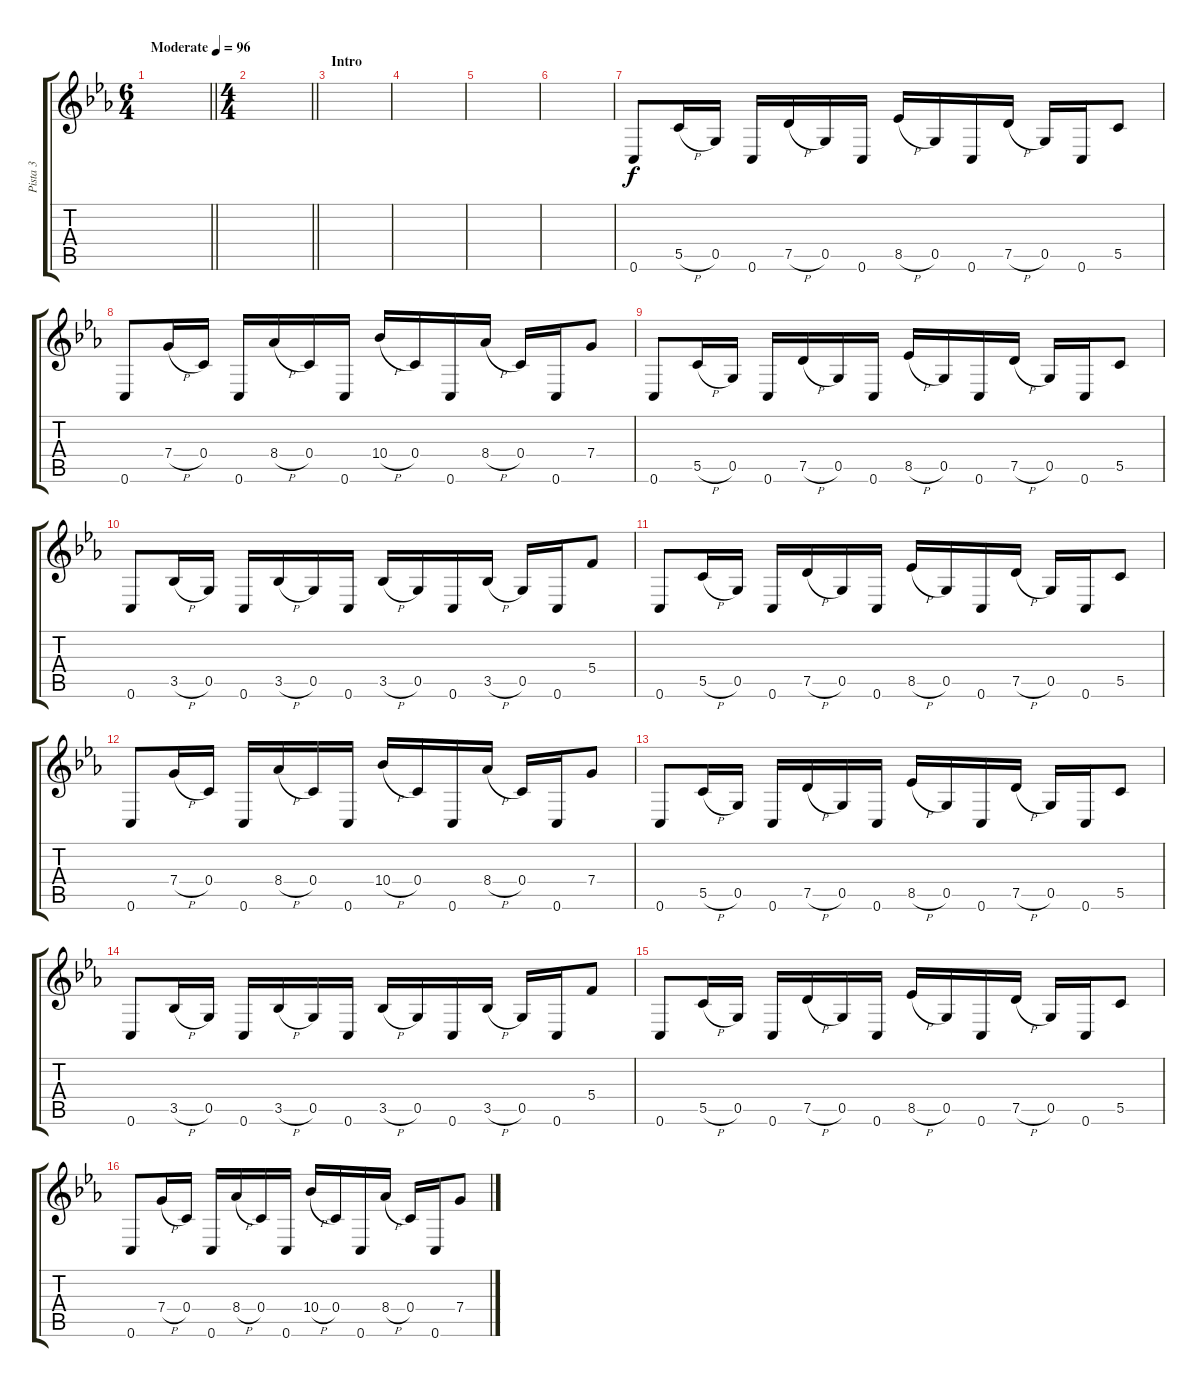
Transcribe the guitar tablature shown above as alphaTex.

\track ("Pista 3" "Pista 3") {instrument overdrivenguitar}
\staff {score tabs}
\tuning (D4 A3 F3 C3 G2 C2) {hide}
\ts (6 4)
\tempo (96 "Moderate")
\clef g2
\barLineRight lightlight
\ks eb
|
\ts (4 4)
\barLineRight lightlight
|
\section ("" "Intro")
|
|
|
|
0.6.8 5.5{h}.16 0.5.16 0.6.16 7.5{h}.16 0.5.16 0.6.16 8.5{h}.16 0.5.16 0.6.16 7.5{h}.16 0.5.16 0.6.16 5.5.8 |
0.6.8 7.4{h}.16 0.4.16 0.6.16 8.4{h}.16 0.4.16 0.6.16 10.4{h}.16 0.4.16 0.6.16 8.4{h}.16 0.4.16 0.6.16 7.4.8 |
0.6.8 5.5{h}.16 0.5.16 0.6.16 7.5{h}.16 0.5.16 0.6.16 8.5{h}.16 0.5.16 0.6.16 7.5{h}.16 0.5.16 0.6.16 5.5.8 |
0.6.8 3.5{h}.16 0.5.16 0.6.16 3.5{h}.16 0.5.16 0.6.16 3.5{h}.16 0.5.16 0.6.16 3.5{h}.16 0.5.16 0.6.16 5.4.8 |
0.6.8 5.5{h}.16 0.5.16 0.6.16 7.5{h}.16 0.5.16 0.6.16 8.5{h}.16 0.5.16 0.6.16 7.5{h}.16 0.5.16 0.6.16 5.5.8 |
0.6.8 7.4{h}.16 0.4.16 0.6.16 8.4{h}.16 0.4.16 0.6.16 10.4{h}.16 0.4.16 0.6.16 8.4{h}.16 0.4.16 0.6.16 7.4.8 |
0.6.8 5.5{h}.16 0.5.16 0.6.16 7.5{h}.16 0.5.16 0.6.16 8.5{h}.16 0.5.16 0.6.16 7.5{h}.16 0.5.16 0.6.16 5.5.8 |
0.6.8 3.5{h}.16 0.5.16 0.6.16 3.5{h}.16 0.5.16 0.6.16 3.5{h}.16 0.5.16 0.6.16 3.5{h}.16 0.5.16 0.6.16 5.4.8 |
0.6.8 5.5{h}.16 0.5.16 0.6.16 7.5{h}.16 0.5.16 0.6.16 8.5{h}.16 0.5.16 0.6.16 7.5{h}.16 0.5.16 0.6.16 5.5.8 |
0.6.8 7.4{h}.16 0.4.16 0.6.16 8.4{h}.16 0.4.16 0.6.16 10.4{h}.16 0.4.16 0.6.16 8.4{h}.16 0.4.16 0.6.16 7.4.8
